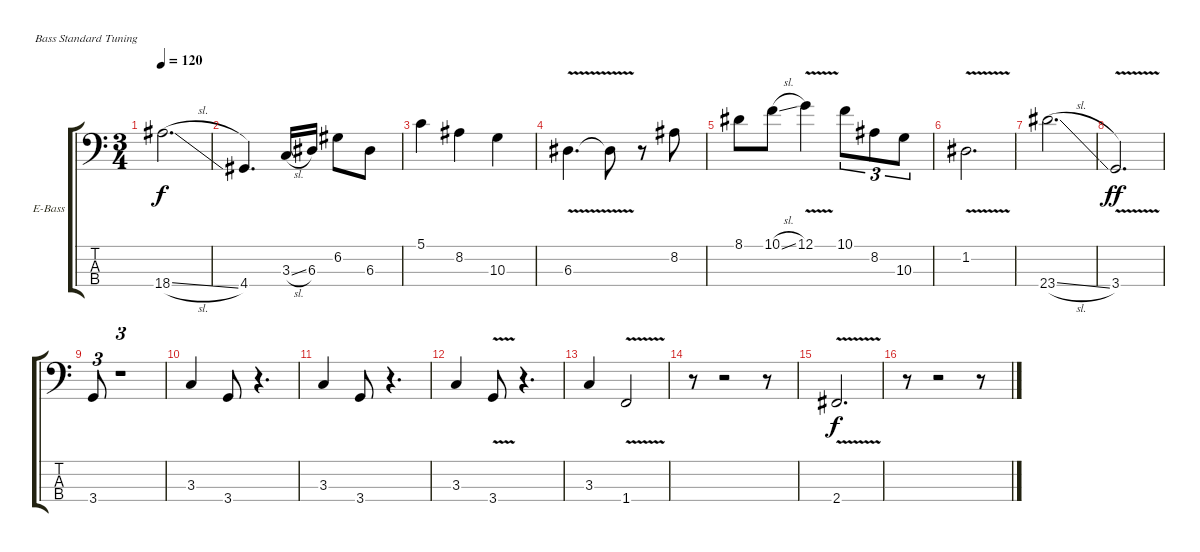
\bracketExtendMode groupsimilarinstruments
\firstSystemTrackNameOrientation horizontal
\otherSystemsTrackNameOrientation horizontal
\track ("Bass" "E-Bass") {instrument electricbassfinger}
\staff {score tabs}
\tuning (G2 D2 A1 E1)
\ts (3 4)
\tempo 120
\clef f4
\ks c
18.4{sl}.2{d dy f} |
4.4.4{d} 3.3{sl}.16 6.3.16 6.2.8 6.3.8 |
5.1.4 8.2.4 10.3.4 |
6.3{v}.4{d} 6.3{v t}.8 r.8 8.2.8 |
8.1.8 10.1{sl}.8 12.1{v}.4 10.1.8{tu (3 2)} 8.2.8{tu (3 2)} 10.3.8{tu (3 2)} |
1.2{v}.2{d} |
23.4{sl}.2{d} |
3.4{v}.2{d dy ff} |
3.4.8{tu (3 2)} r.1{tu (3 2)} |
3.3.4 3.4.8 r.4{d} |
3.3.4 3.4.8 r.4{d} |
3.3.4 3.4{v}.8 r.4{d} |
3.3.4 1.4{v}.2 |
r.8 r.2 r.8 |
2.4{v}.2{d dy f} |
r.8 r.2 r.8
